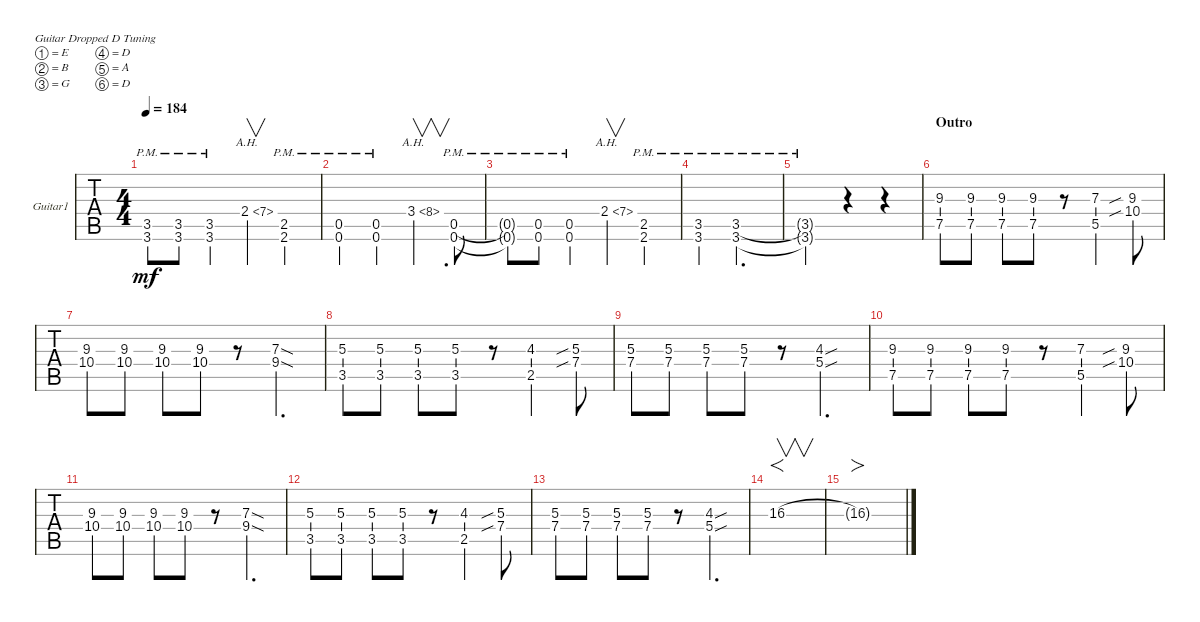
\defaultSystemsLayout 4
\bracketExtendMode groupsimilarinstruments
\firstSystemTrackNameOrientation horizontal
\otherSystemsTrackNameOrientation horizontal
\track ("Guitar 1 (Mercedes)" "Guitar1") {instrument overdrivenguitar}
\staff {tabs}
\tuning (E4 B3 G3 D3 A2 D2)
\ts (4 4)
\tempo 184
\clef g2
\ks c
(3.6{pm t} 3.5{pm t}).8{dy mf} (3.6{pm} 3.5{pm}).8 (3.6{pm} 3.5{pm}).4 2.4{ah 5}.4{v} (2.6{pm} 2.5{pm}).4 |
(0.6{pm} 0.5{pm}).4 (0.6{pm} 0.5{pm}).4 3.4{ah 5}.4{v d} (0.6{pm} 0.5{pm}).8 |
(0.6{pm t} 0.5{pm t}).8 (0.6{pm} 0.5{pm}).8 (0.6{pm} 0.5{pm}).4 2.4{ah 5}.4{v} (2.6{pm} 2.5{pm}).4 |
(3.6{pm} 3.5{pm}).4 (3.6{pm} 3.5{pm}).2{d} |
(3.6{pm t} 3.5{pm t}).2 r.4 r.4 |
\section ("" "Outro")
(7.5 9.3).8 (7.5 9.3).8 (7.5 9.3).8 (7.5 9.3).8 r.8 (5.5 7.3).4 (10.4{sib} 9.3{sib}).8 |
(9.3 10.4).8 (9.3 10.4).8 (9.3 10.4).8 (9.3 10.4).8 r.8 (7.3{sod} 9.4{sod}).4{d} |
(3.5 5.3).8 (3.5 5.3).8 (3.5 5.3).8 (3.5 5.3).8 r.8 (2.5 4.3).4 (7.4{sib} 5.3{sib}).8 |
(5.3 7.4).8 (5.3 7.4).8 (5.3 7.4).8 (5.3 7.4).8 r.8 (4.3{sou} 5.4{sou}).4{d} |
(7.5 9.3).8 (7.5 9.3).8 (7.5 9.3).8 (7.5 9.3).8 r.8 (5.5 7.3).4 (10.4{sib} 9.3{sib}).8 |
(9.3 10.4).8 (9.3 10.4).8 (9.3 10.4).8 (9.3 10.4).8 r.8 (7.3{sod} 9.4{sod}).4{d} |
(3.5 5.3).8 (3.5 5.3).8 (3.5 5.3).8 (3.5 5.3).8 r.8 (2.5 4.3).4 (7.4{sib} 5.3{sib}).8 |
(5.3 7.4).8 (5.3 7.4).8 (5.3 7.4).8 (5.3 7.4).8 r.8 (4.3{sou} 5.4{sou}).4{d} |
16.3.1{f v} |
16.3{t}.1{fo}
